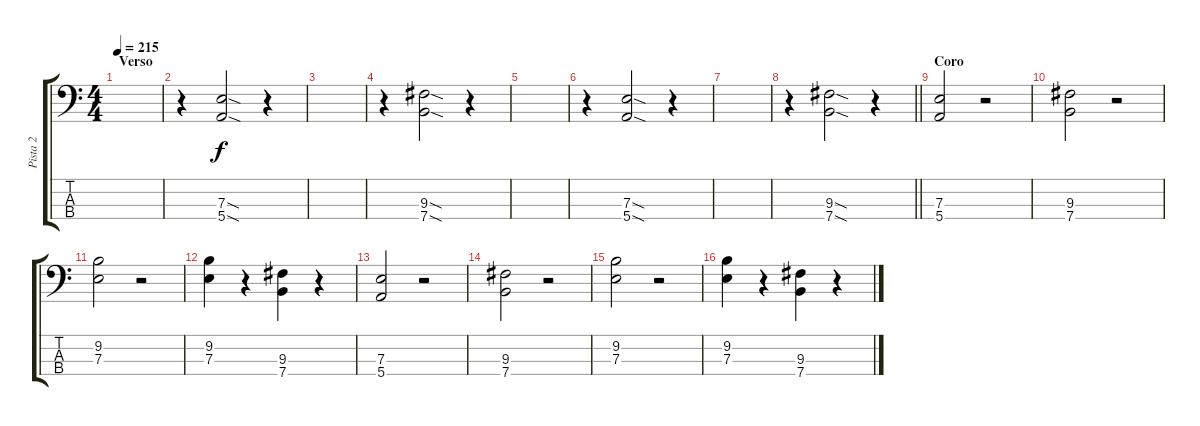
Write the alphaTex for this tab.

\track ("Pista 2" "Pista 2") {instrument distortionguitar}
\staff {score tabs}
\tuning (G2 D2 A1 E1) {hide}
\ts (4 4)
\section ("" "Verso")
\tempo 215
\clef f4
\ks c
|
r.4 (7.3{sod} 5.4{sod}).2 r.4 |
|
r.4 (9.3{sod} 7.4{sod}).2 r.4 |
|
r.4 (7.3{sod} 5.4{sod}).2 r.4 |
|
\barLineRight lightlight
r.4 (9.3{sod} 7.4{sod}).2 r.4 |
\section ("" "Coro")
(7.3 5.4).2 r.2 |
(9.3 7.4).2 r.2 |
(9.2 7.3).2 r.2 |
(9.2 7.3).4 r.4 (9.3 7.4).4 r.4 |
(7.3 5.4).2 r.2 |
(9.3 7.4).2 r.2 |
(9.2 7.3).2 r.2 |
(9.2 7.3).4 r.4 (9.3 7.4).4 r.4
